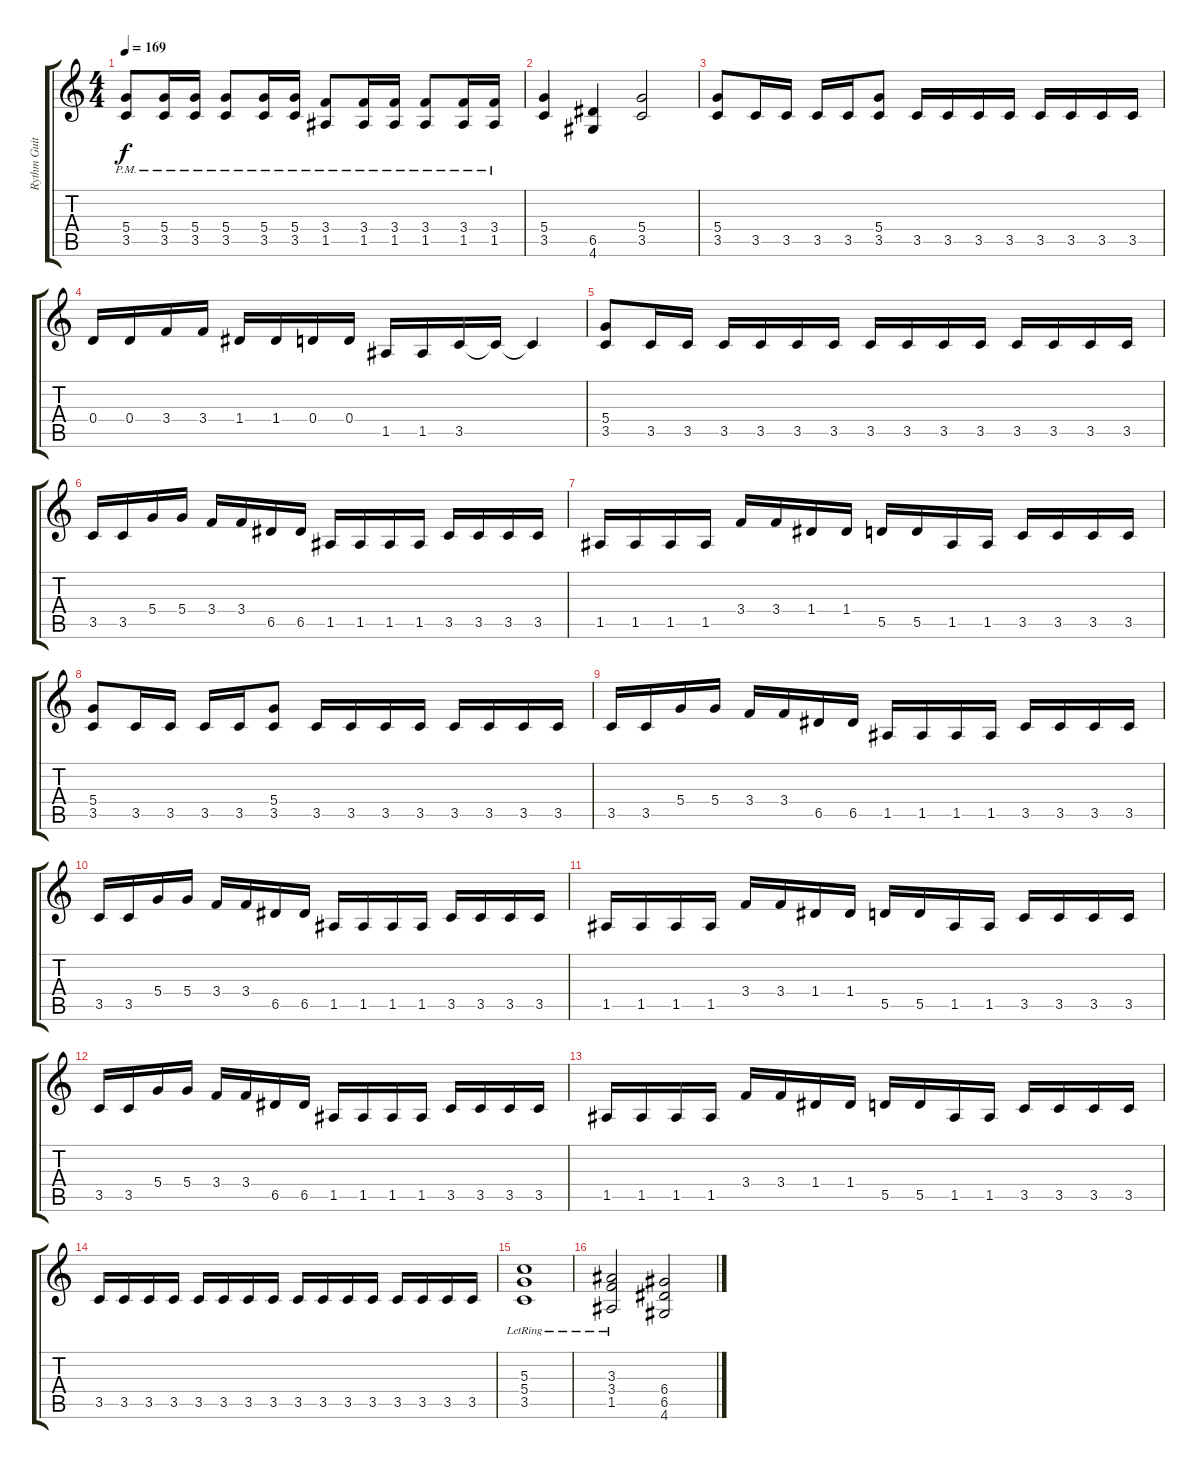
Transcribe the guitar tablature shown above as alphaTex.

\track ("Rythm Guitar" "Rythm Guit") {instrument distortionguitar}
\staff {score tabs}
\tuning (E4 B3 G3 D3 A2 E2) {hide}
\ts (4 4)
\tempo 169
\clef g2
\ks c
(5.4{pm} 3.5{pm}).8{dy f} (5.4{pm} 3.5{pm}).16 (5.4{pm} 3.5{pm}).16 (5.4{pm} 3.5{pm}).8 (5.4{pm} 3.5{pm}).16 (5.4{pm} 3.5{pm}).16 (3.4{pm} 1.5{pm}).8 (3.4{pm} 1.5{pm}).16 (3.4{pm} 1.5{pm}).16 (3.4{pm} 1.5{pm}).8 (3.4{pm} 1.5{pm}).16 (3.4{pm} 1.5{pm}).16 |
(5.4 3.5).4 (6.5 4.6).4 (5.4 3.5).2 |
(5.4 3.5).8 3.5.16 3.5.16 3.5.16 3.5.16 (5.4 3.5).8 3.5.16 3.5.16 3.5.16 3.5.16 3.5.16 3.5.16 3.5.16 3.5.16 |
0.4.16 0.4.16 3.4.16 3.4.16 1.4.16 1.4.16 0.4.16 0.4.16 1.5.16 1.5.16 3.5.16 3.5{t}.16 3.5{t}.4 |
(5.4 3.5).8 3.5.16 3.5.16 3.5.16 3.5.16 3.5.16 3.5.16 3.5.16 3.5.16 3.5.16 3.5.16 3.5.16 3.5.16 3.5.16 3.5.16 |
3.5.16 3.5.16 5.4.16 5.4.16 3.4.16 3.4.16 6.5.16 6.5.16 1.5.16 1.5.16 1.5.16 1.5.16 3.5.16 3.5.16 3.5.16 3.5.16 |
1.5.16 1.5.16 1.5.16 1.5.16 3.4.16 3.4.16 1.4.16 1.4.16 5.5.16 5.5.16 1.5.16 1.5.16 3.5.16 3.5.16 3.5.16 3.5.16 |
(5.4 3.5).8 3.5.16 3.5.16 3.5.16 3.5.16 (5.4 3.5).8 3.5.16 3.5.16 3.5.16 3.5.16 3.5.16 3.5.16 3.5.16 3.5.16 |
3.5.16 3.5.16 5.4.16 5.4.16 3.4.16 3.4.16 6.5.16 6.5.16 1.5.16 1.5.16 1.5.16 1.5.16 3.5.16 3.5.16 3.5.16 3.5.16 |
3.5.16 3.5.16 5.4.16 5.4.16 3.4.16 3.4.16 6.5.16 6.5.16 1.5.16 1.5.16 1.5.16 1.5.16 3.5.16 3.5.16 3.5.16 3.5.16 |
1.5.16 1.5.16 1.5.16 1.5.16 3.4.16 3.4.16 1.4.16 1.4.16 5.5.16 5.5.16 1.5.16 1.5.16 3.5.16 3.5.16 3.5.16 3.5.16 |
3.5.16 3.5.16 5.4.16 5.4.16 3.4.16 3.4.16 6.5.16 6.5.16 1.5.16 1.5.16 1.5.16 1.5.16 3.5.16 3.5.16 3.5.16 3.5.16 |
1.5.16 1.5.16 1.5.16 1.5.16 3.4.16 3.4.16 1.4.16 1.4.16 5.5.16 5.5.16 1.5.16 1.5.16 3.5.16 3.5.16 3.5.16 3.5.16 |
3.5.16 3.5.16 3.5.16 3.5.16 3.5.16 3.5.16 3.5.16 3.5.16 3.5.16 3.5.16 3.5.16 3.5.16 3.5.16 3.5.16 3.5.16 3.5.16 |
(5.3{lr} 5.4{lr} 3.5{lr}).1 |
(3.3 3.4 1.5{lr}).2 (6.4 6.5 4.6).2
